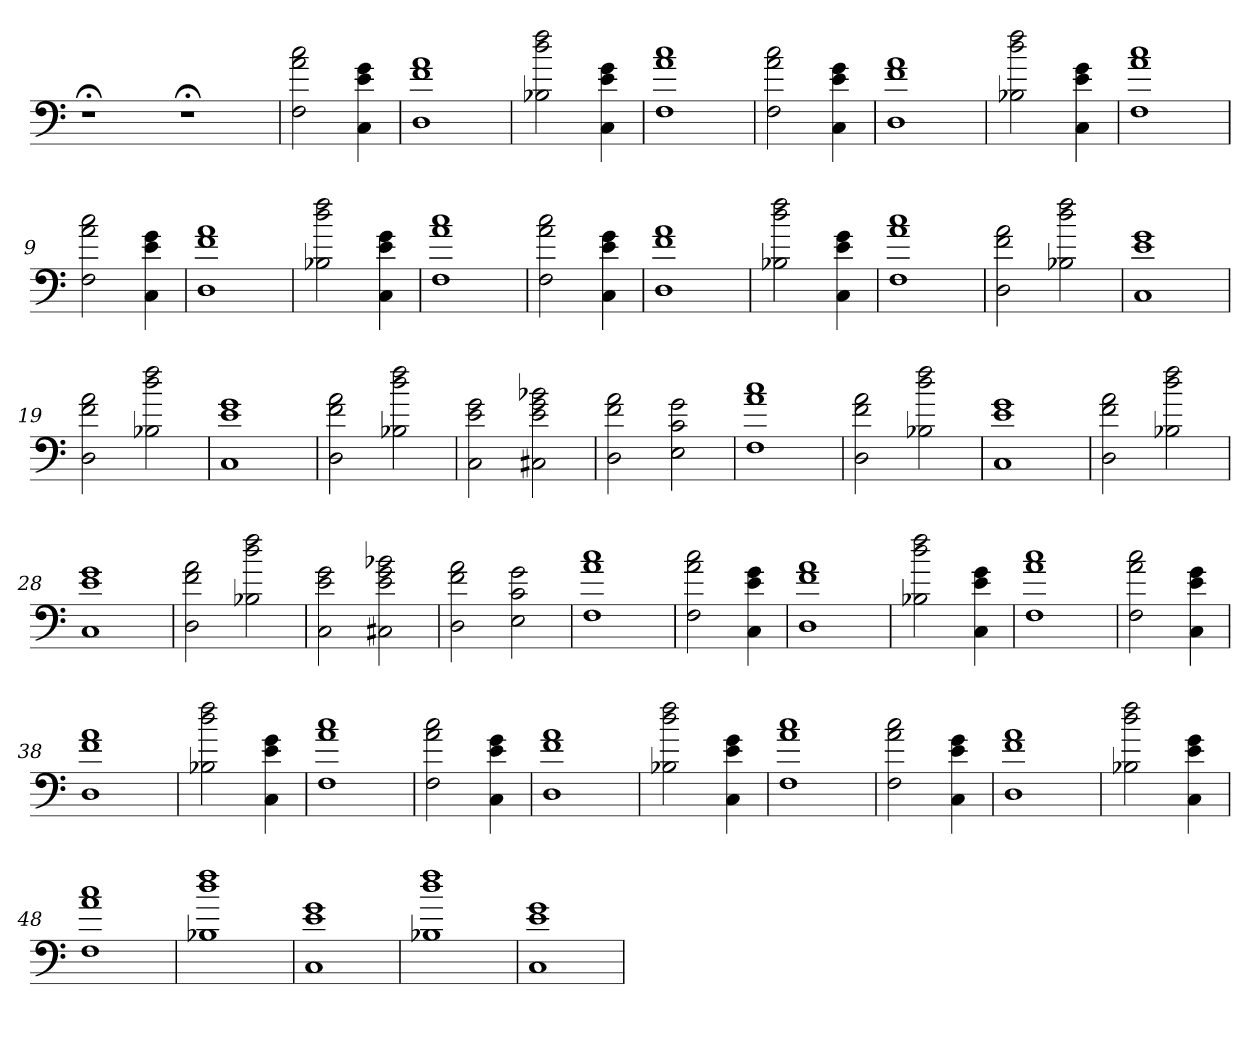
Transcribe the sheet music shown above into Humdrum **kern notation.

**kern
*part1
*staff1
=
1r;<
1r;<
=1
2F 2a 2cc
4C 4e 4g
=2
1D 1f 1a
=3
2B-X 2dd 2ff
4C 4e 4g
=4
1F 1a 1cc
=5
2F 2a 2cc
4C 4e 4g
=6
1D 1f 1a
=7
2B-X 2dd 2ff
4C 4e 4g
=8
1F 1a 1cc
=9
2F 2a 2cc
4C 4e 4g
=10
1D 1f 1a
=11
2B-X 2dd 2ff
4C 4e 4g
=12
1F 1a 1cc
=13
2F 2a 2cc
4C 4e 4g
=14
1D 1f 1a
=15
2B-X 2dd 2ff
4C 4e 4g
=16
1F 1a 1cc
=17
2D 2f 2a
2B-X 2dd 2ff
=18
1C 1e 1g
=19
2D 2f 2a
2B-X 2dd 2ff
=20
1C 1e 1g
=21
2D 2f 2a
2B-X 2dd 2ff
=22
2C 2e 2g
2C#X 2e 2g 2b-X
=23
2D 2f 2a
2E 2c 2g
=24
1F 1a 1cc
=25
2D 2f 2a
2B-X 2dd 2ff
=26
1C 1e 1g
=27
2D 2f 2a
2B-X 2dd 2ff
=28
1C 1e 1g
=29
2D 2f 2a
2B-X 2dd 2ff
=30
2C 2e 2g
2C#X 2e 2g 2b-X
=31
2D 2f 2a
2E 2c 2g
=32
1F 1a 1cc
=33
2F 2a 2cc
4C 4e 4g
=34
1D 1f 1a
=35
2B-X 2dd 2ff
4C 4e 4g
=36
1F 1a 1cc
=37
2F 2a 2cc
4C 4e 4g
=38
1D 1f 1a
=39
2B-X 2dd 2ff
4C 4e 4g
=40
1F 1a 1cc
=41
2F 2a 2cc
4C 4e 4g
=42
1D 1f 1a
=43
2B-X 2dd 2ff
4C 4e 4g
=44
1F 1a 1cc
=45
2F 2a 2cc
4C 4e 4g
=46
1D 1f 1a
=47
2B-X 2dd 2ff
4C 4e 4g
=48
1F 1a 1cc
=49
1B-X 1dd 1ff
=50
1C 1e 1g
=51
1B-X 1dd 1ff
=52
1C 1e 1g
=
*-
